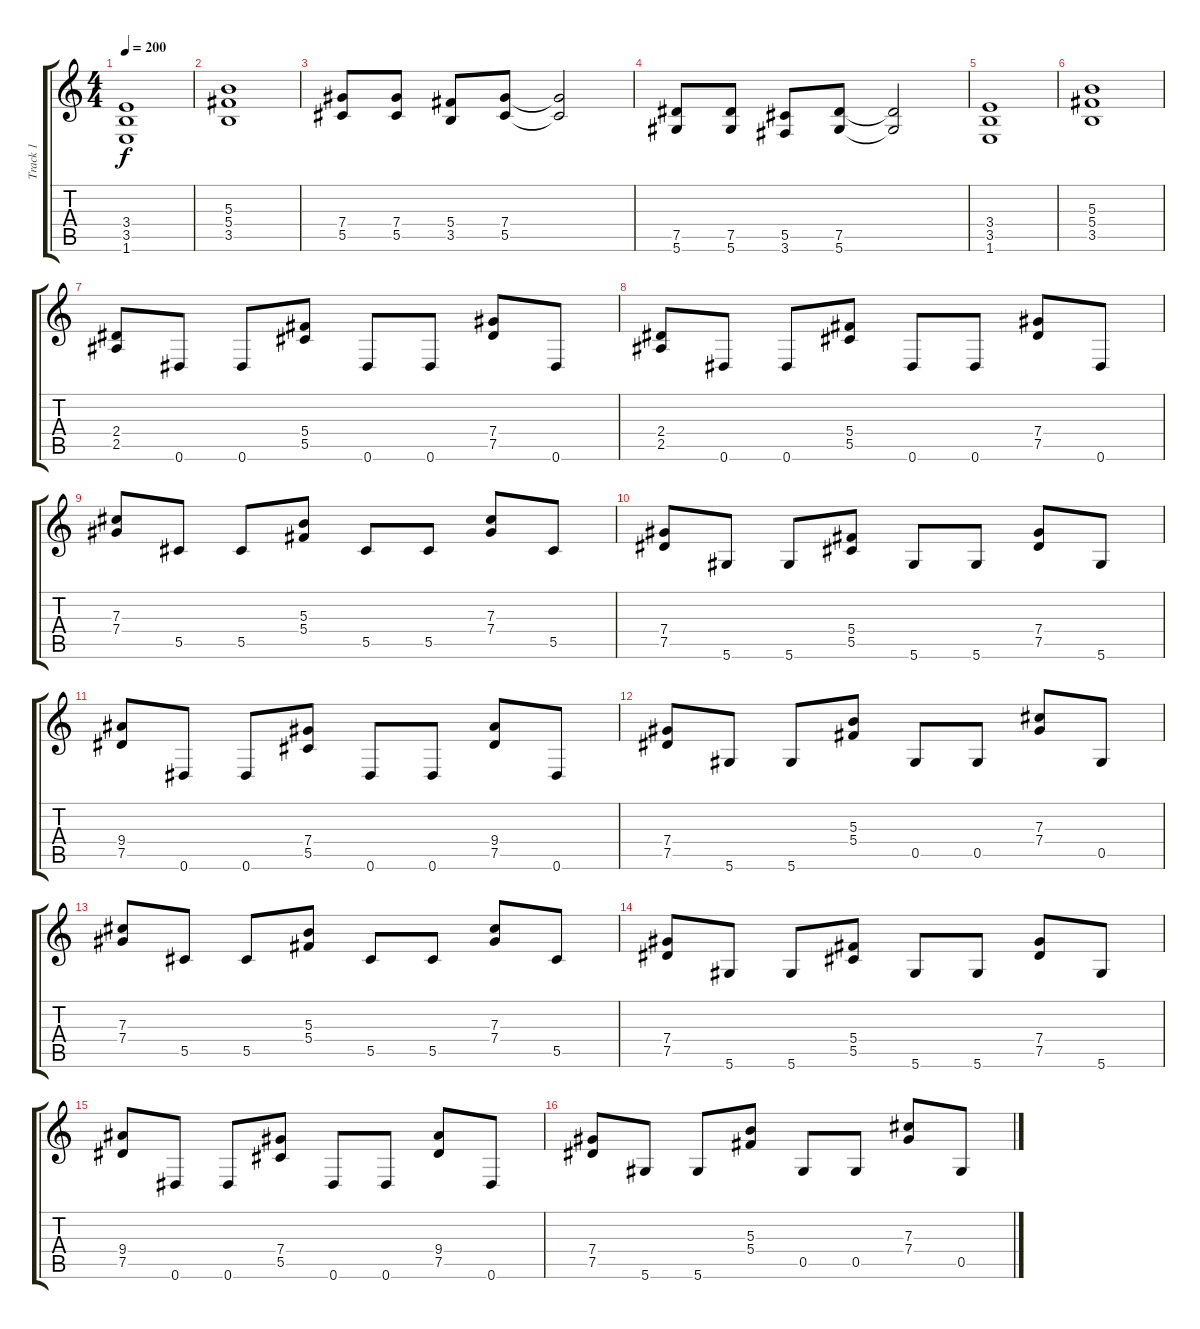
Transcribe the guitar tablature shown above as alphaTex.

\track ("Track 1" "Track 1") {instrument distortionguitar}
\staff {score tabs}
\tuning (Eb4 Bb3 Gb3 Db3 Ab2 Eb2) {hide}
\ts (4 4)
\tempo 200
\clef g2
\ks c
(3.4 3.5 1.6).1{dy f} |
(5.3 5.4 3.5).1 |
(7.4 5.5).8 (7.4 5.5).8 (5.4 3.5).8 (7.4 5.5).8 (7.4{t} 5.5{t}).2 |
(7.5 5.6).8 (7.5 5.6).8 (5.5 3.6).8 (7.5 5.6).8 (7.5{t} 5.6{t}).2 |
(3.4 3.5 1.6).1 |
(5.3 5.4 3.5).1 |
(2.4 2.5).8 0.6.8 0.6.8 (5.4 5.5).8 0.6.8 0.6.8 (7.4 7.5).8 0.6.8 |
(2.4 2.5).8 0.6.8 0.6.8 (5.4 5.5).8 0.6.8 0.6.8 (7.4 7.5).8 0.6.8 |
(7.3 7.4).8 5.5.8 5.5.8 (5.3 5.4).8 5.5.8 5.5.8 (7.3 7.4).8 5.5.8 |
(7.4 7.5).8 5.6.8 5.6.8 (5.4 5.5).8 5.6.8 5.6.8 (7.4 7.5).8 5.6.8 |
(9.4 7.5).8 0.6.8 0.6.8 (7.4 5.5).8 0.6.8 0.6.8 (9.4 7.5).8 0.6.8 |
(7.4 7.5).8 5.6.8 5.6.8 (5.3 5.4).8 0.5.8 0.5.8 (7.3 7.4).8 0.5.8 |
(7.3 7.4).8 5.5.8 5.5.8 (5.3 5.4).8 5.5.8 5.5.8 (7.3 7.4).8 5.5.8 |
(7.4 7.5).8 5.6.8 5.6.8 (5.4 5.5).8 5.6.8 5.6.8 (7.4 7.5).8 5.6.8 |
(9.4 7.5).8 0.6.8 0.6.8 (7.4 5.5).8 0.6.8 0.6.8 (9.4 7.5).8 0.6.8 |
(7.4 7.5).8 5.6.8 5.6.8 (5.3 5.4).8 0.5.8 0.5.8 (7.3 7.4).8 0.5.8
